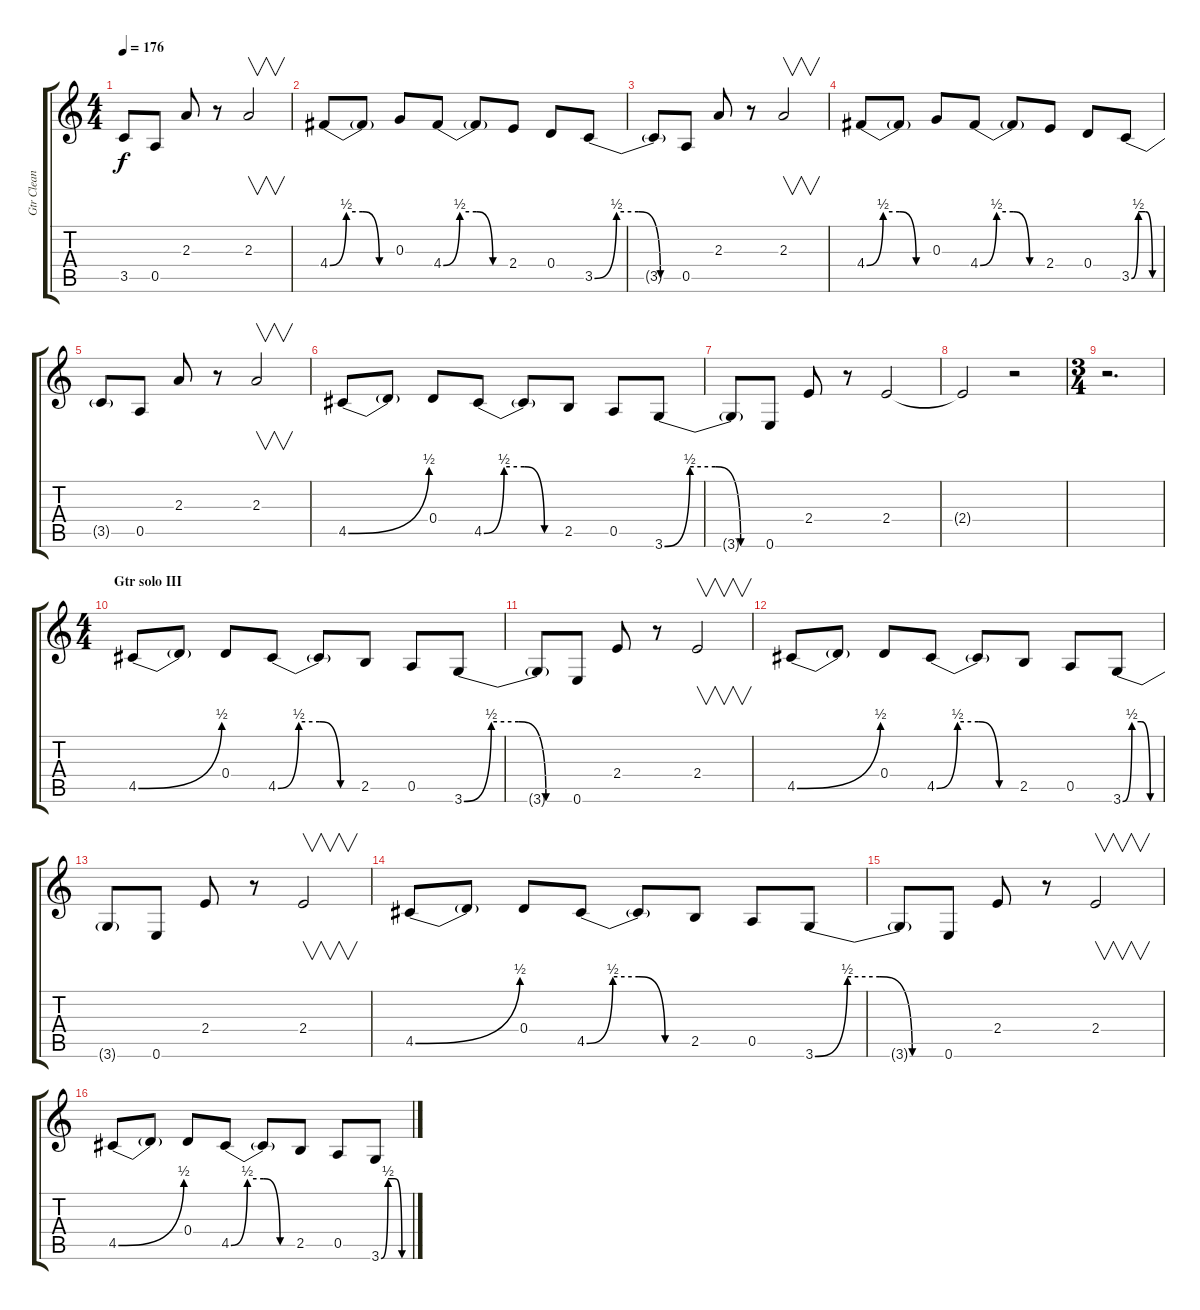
\track ("Gtr Clean" "Gtr Clean") {instrument electricguitarclean}
\staff {score tabs}
\tuning (E4 B3 G3 D3 A2 E2) {hide}
\ts (4 4)
\tempo 176
\clef g2
\ks c
3.5{t}.8{dy f} 0.5.8 2.3.8 r.8 2.3.2{v} |
4.4{be (custom 0 0 15 2 30 2 45 0 60 0)}.8 4.4{t}.8 0.3.8 4.4{be (custom 0 0 15 2 30 2 45 0 60 0)}.8 4.4{t}.8 2.4.8 0.4.8 3.5{be (custom 0 0 15 2 30 2 45 0 60 0)}.8 |
3.5{t}.8 0.5.8 2.3.8 r.8 2.3.2{v} |
4.4{be (custom 0 0 15 2 30 2 45 0 60 0)}.8 4.4{t}.8 0.3.8 4.4{be (custom 0 0 15 2 30 2 45 0 60 0)}.8 4.4{t}.8 2.4.8 0.4.8 3.5{be (custom 0 0 15 2 30 2 45 0 60 0)}.8 |
3.5{t}.8 0.5.8 2.3.8 r.8 2.3.2{v} |
4.5{be (bend 0 0 60 2)}.8 4.5{t}.8 0.4.8 4.5{be (custom 0 0 15 2 30 2 45 0 60 0)}.8 4.5{t}.8 2.5.8 0.5.8 3.6{be (custom 0 0 15 2 30 2 45 0 60 0)}.8 |
3.6{t}.8 0.6.8 2.4.8 r.8 2.4.2 |
2.4{t}.2 r.2 |
\ts (3 4)
r.2{d} |
\ts (4 4)
\section ("" "Gtr solo III")
4.5{be (bend 0 0 60 2)}.8 4.5{t}.8 0.4.8 4.5{be (custom 0 0 15 2 30 2 45 0 60 0)}.8 4.5{t}.8 2.5.8 0.5.8 3.6{be (custom 0 0 15 2 30 2 45 0 60 0)}.8 |
3.6{t}.8 0.6.8 2.4.8 r.8 2.4.2{v} |
4.5{be (bend 0 0 60 2)}.8 4.5{t}.8 0.4.8 4.5{be (custom 0 0 15 2 30 2 45 0 60 0)}.8 4.5{t}.8 2.5.8 0.5.8 3.6{be (custom 0 0 15 2 30 2 45 0 60 0)}.8 |
3.6{t}.8 0.6.8 2.4.8 r.8 2.4.2{v} |
4.5{be (bend 0 0 60 2)}.8 4.5{t}.8 0.4.8 4.5{be (custom 0 0 15 2 30 2 45 0 60 0)}.8 4.5{t}.8 2.5.8 0.5.8 3.6{be (custom 0 0 15 2 30 2 45 0 60 0)}.8 |
3.6{t}.8 0.6.8 2.4.8 r.8 2.4.2{v} |
4.5{be (bend 0 0 60 2)}.8 4.5{t}.8 0.4.8 4.5{be (custom 0 0 15 2 30 2 45 0 60 0)}.8 4.5{t}.8 2.5.8 0.5.8 3.6{be (custom 0 0 15 2 30 2 45 0 60 0)}.8
